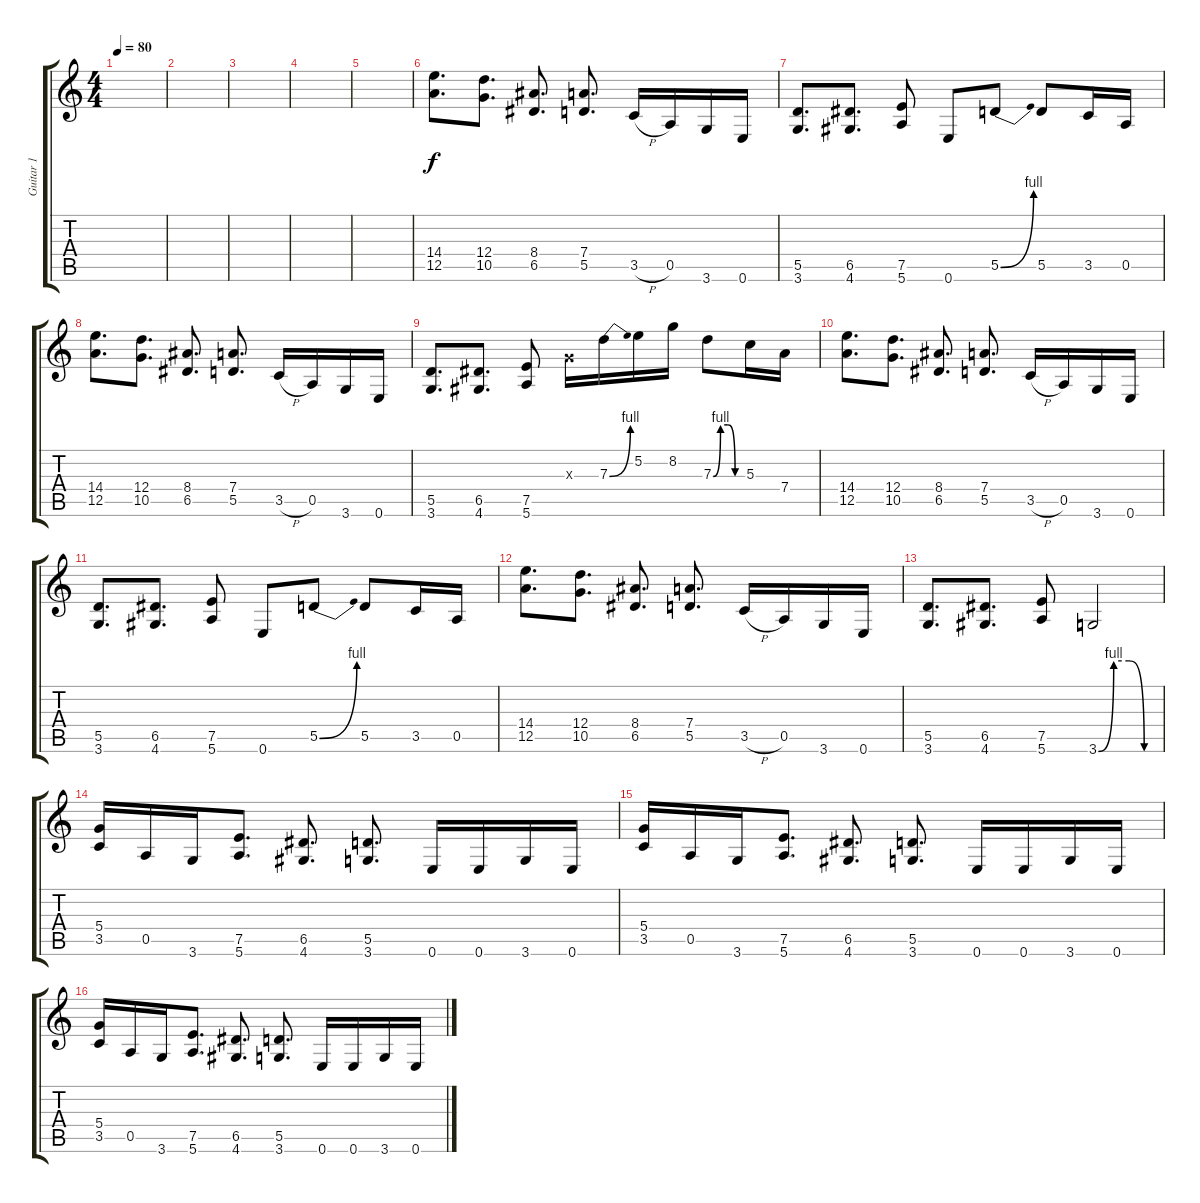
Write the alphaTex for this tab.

\track ("Guitar 1" "Guitar 1") {instrument overdrivenguitar}
\staff {score tabs}
\tuning (E4 B3 G3 D3 A2 E2) {hide}
\ts (4 4)
\tempo 80
\clef g2
\ks c
|
|
|
|
|
(14.4 12.5).8{d} (12.4 10.5).8{d} (8.4 6.5).8{d} (7.4 5.5).8{d} 3.5{h}.16 0.5.16 3.6.16 0.6.16 |
(5.5 3.6).8{d} (6.5 4.6).8{d} (7.5 5.6).8 0.6.8 5.5{be (bend 0 0 60 4)}.8 5.5.8 3.5.16 0.5.16 |
(14.4 12.5).8{d} (12.4 10.5).8{d} (8.4 6.5).8{d} (7.4 5.5).8{d} 3.5{h}.16 0.5.16 3.6.16 0.6.16 |
(5.5 3.6).8{d} (6.5 4.6).8{d} (7.5 5.6).8 0.3{x}.16 7.3{be (bend 0 0 60 4)}.16 5.2.16 8.2.16 7.3{be (custom 0 0 15 4 30 4 45 0 60 0)}.8 5.3.16 7.4.16 |
(14.4 12.5).8{d} (12.4 10.5).8{d} (8.4 6.5).8{d} (7.4 5.5).8{d} 3.5{h}.16 0.5.16 3.6.16 0.6.16 |
(5.5 3.6).8{d} (6.5 4.6).8{d} (7.5 5.6).8 0.6.8 5.5{be (bend 0 0 60 4)}.8 5.5.8 3.5.16 0.5.16 |
(14.4 12.5).8{d} (12.4 10.5).8{d} (8.4 6.5).8{d} (7.4 5.5).8{d} 3.5{h}.16 0.5.16 3.6.16 0.6.16 |
(5.5 3.6).8{d} (6.5 4.6).8{d} (7.5 5.6).8 3.6{be (custom 0 0 15 4 30 4 45 0 60 0)}.2 |
(5.4 3.5).16 0.5.16 3.6.16 (7.5 5.6).8{d} (6.5 4.6).8{d} (5.5 3.6).8{d} 0.6.16 0.6.16 3.6.16 0.6.16 |
(5.4 3.5).16 0.5.16 3.6.16 (7.5 5.6).8{d} (6.5 4.6).8{d} (5.5 3.6).8{d} 0.6.16 0.6.16 3.6.16 0.6.16 |
(5.4 3.5).16 0.5.16 3.6.16 (7.5 5.6).8{d} (6.5 4.6).8{d} (5.5 3.6).8{d} 0.6.16 0.6.16 3.6.16 0.6.16
